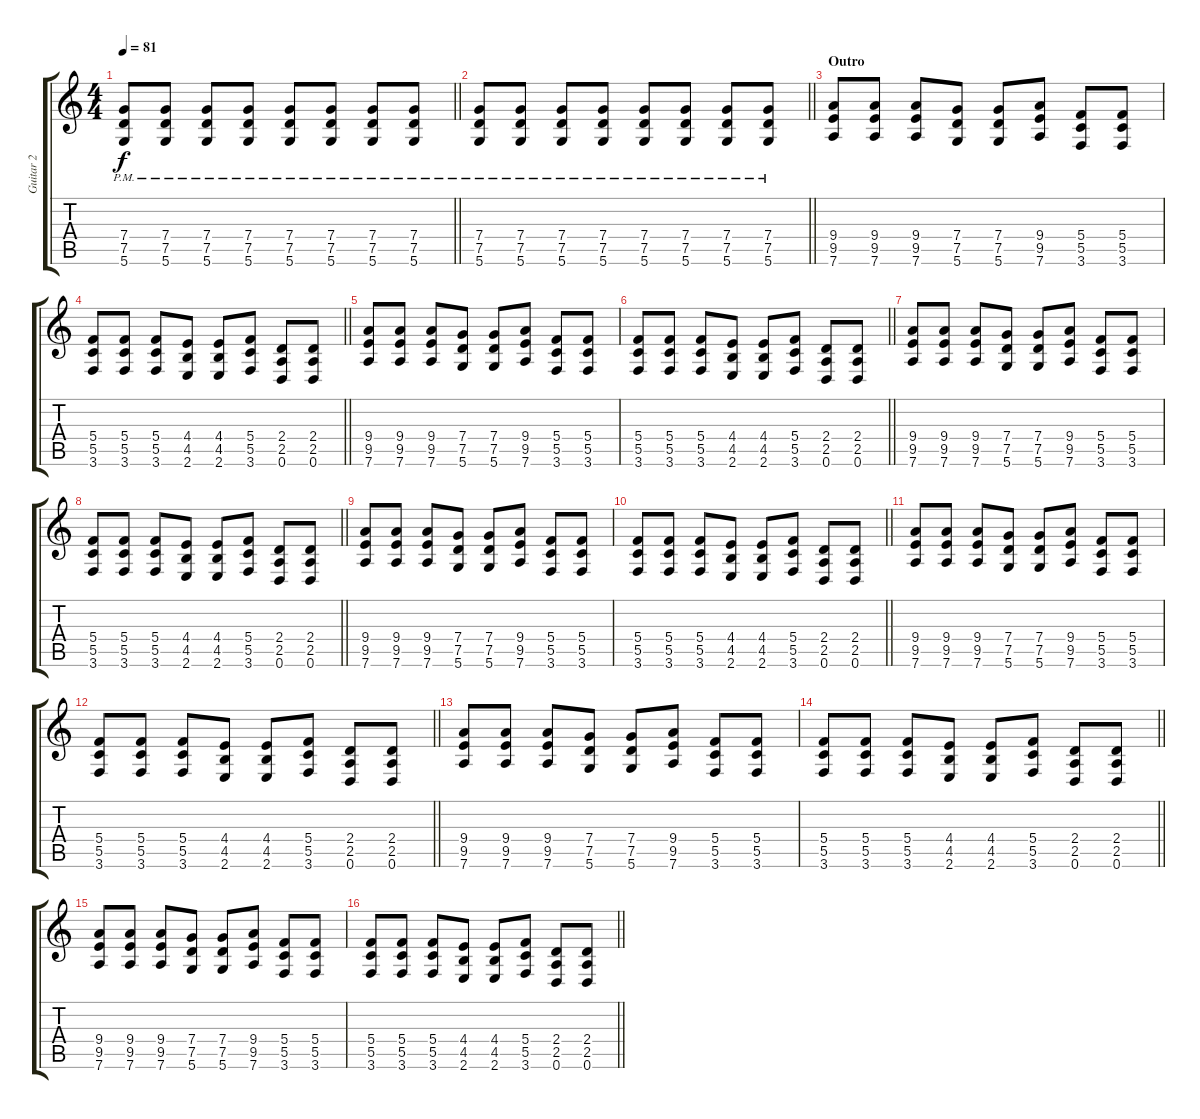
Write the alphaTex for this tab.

\track ("Guitar 2" "Guitar 2") {instrument overdrivenguitar}
\staff {score tabs}
\tuning (D4 A3 F3 C3 G2 D2) {hide}
\ts (4 4)
\tempo 81
\clef g2
\barLineRight lightlight
\ks c
(7.4{pm} 7.5{pm} 5.6{pm}).8{dy f} (7.4{pm} 7.5{pm} 5.6{pm}).8 (7.4{pm} 7.5{pm} 5.6{pm}).8 (7.4{pm} 7.5{pm} 5.6{pm}).8 (7.4{pm} 7.5{pm} 5.6{pm}).8 (7.4{pm} 7.5{pm} 5.6{pm}).8 (7.4{pm} 7.5{pm} 5.6{pm}).8 (7.4{pm} 7.5{pm} 5.6{pm}).8 |
\barLineRight lightlight
(7.4{pm} 7.5{pm} 5.6{pm}).8 (7.4{pm} 7.5{pm} 5.6{pm}).8 (7.4{pm} 7.5{pm} 5.6{pm}).8 (7.4{pm} 7.5{pm} 5.6{pm}).8 (7.4{pm} 7.5{pm} 5.6{pm}).8 (7.4{pm} 7.5{pm} 5.6{pm}).8 (7.4{pm} 7.5{pm} 5.6{pm}).8 (7.4{pm} 7.5{pm} 5.6{pm}).8 |
\section ("" "Outro")
(9.4 9.5 7.6).8 (9.4 9.5 7.6).8 (9.4 9.5 7.6).8 (7.4 7.5 5.6).8 (7.4 7.5 5.6).8 (9.4 9.5 7.6).8 (5.4 5.5 3.6).8 (5.4 5.5 3.6).8 |
\barLineRight lightlight
(5.4 5.5 3.6).8 (5.4 5.5 3.6).8 (5.4 5.5 3.6).8 (4.4 4.5 2.6).8 (4.4 4.5 2.6).8 (5.4 5.5 3.6).8 (2.4 2.5 0.6).8 (2.4 2.5 0.6).8 |
(9.4 9.5 7.6).8 (9.4 9.5 7.6).8 (9.4 9.5 7.6).8 (7.4 7.5 5.6).8 (7.4 7.5 5.6).8 (9.4 9.5 7.6).8 (5.4 5.5 3.6).8 (5.4 5.5 3.6).8 |
\barLineRight lightlight
(5.4 5.5 3.6).8 (5.4 5.5 3.6).8 (5.4 5.5 3.6).8 (4.4 4.5 2.6).8 (4.4 4.5 2.6).8 (5.4 5.5 3.6).8 (2.4 2.5 0.6).8 (2.4 2.5 0.6).8 |
(9.4 9.5 7.6).8 (9.4 9.5 7.6).8 (9.4 9.5 7.6).8 (7.4 7.5 5.6).8 (7.4 7.5 5.6).8 (9.4 9.5 7.6).8 (5.4 5.5 3.6).8 (5.4 5.5 3.6).8 |
\barLineRight lightlight
(5.4 5.5 3.6).8 (5.4 5.5 3.6).8 (5.4 5.5 3.6).8 (4.4 4.5 2.6).8 (4.4 4.5 2.6).8 (5.4 5.5 3.6).8 (2.4 2.5 0.6).8 (2.4 2.5 0.6).8 |
(9.4 9.5 7.6).8 (9.4 9.5 7.6).8 (9.4 9.5 7.6).8 (7.4 7.5 5.6).8 (7.4 7.5 5.6).8 (9.4 9.5 7.6).8 (5.4 5.5 3.6).8 (5.4 5.5 3.6).8 |
\barLineRight lightlight
(5.4 5.5 3.6).8 (5.4 5.5 3.6).8 (5.4 5.5 3.6).8 (4.4 4.5 2.6).8 (4.4 4.5 2.6).8 (5.4 5.5 3.6).8 (2.4 2.5 0.6).8 (2.4 2.5 0.6).8 |
(9.4 9.5 7.6).8 (9.4 9.5 7.6).8 (9.4 9.5 7.6).8 (7.4 7.5 5.6).8 (7.4 7.5 5.6).8 (9.4 9.5 7.6).8 (5.4 5.5 3.6).8 (5.4 5.5 3.6).8 |
\barLineRight lightlight
(5.4 5.5 3.6).8 (5.4 5.5 3.6).8 (5.4 5.5 3.6).8 (4.4 4.5 2.6).8 (4.4 4.5 2.6).8 (5.4 5.5 3.6).8 (2.4 2.5 0.6).8 (2.4 2.5 0.6).8 |
(9.4 9.5 7.6).8 (9.4 9.5 7.6).8 (9.4 9.5 7.6).8 (7.4 7.5 5.6).8 (7.4 7.5 5.6).8 (9.4 9.5 7.6).8 (5.4 5.5 3.6).8 (5.4 5.5 3.6).8 |
\barLineRight lightlight
(5.4 5.5 3.6).8 (5.4 5.5 3.6).8 (5.4 5.5 3.6).8 (4.4 4.5 2.6).8 (4.4 4.5 2.6).8 (5.4 5.5 3.6).8 (2.4 2.5 0.6).8 (2.4 2.5 0.6).8 |
(9.4 9.5 7.6).8 (9.4 9.5 7.6).8 (9.4 9.5 7.6).8 (7.4 7.5 5.6).8 (7.4 7.5 5.6).8 (9.4 9.5 7.6).8 (5.4 5.5 3.6).8 (5.4 5.5 3.6).8 |
\barLineRight lightlight
(5.4 5.5 3.6).8 (5.4 5.5 3.6).8 (5.4 5.5 3.6).8 (4.4 4.5 2.6).8 (4.4 4.5 2.6).8 (5.4 5.5 3.6).8 (2.4 2.5 0.6).8 (2.4 2.5 0.6).8
